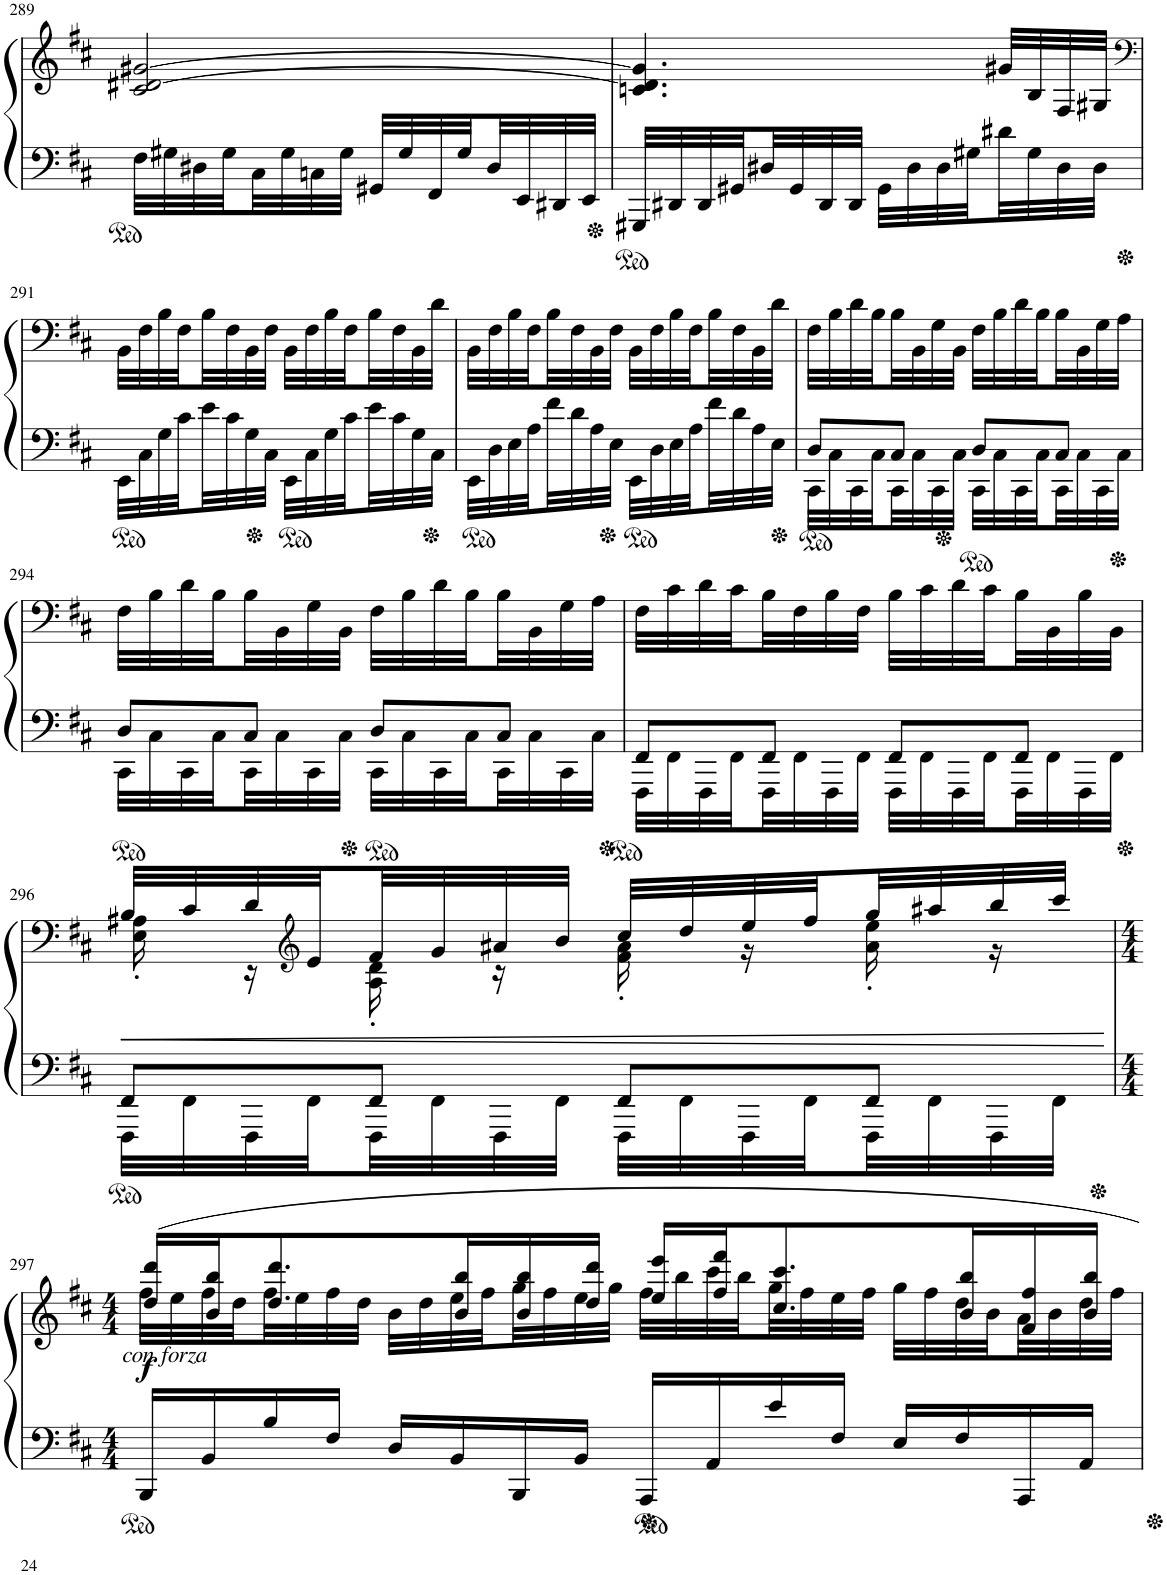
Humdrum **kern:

**kern	**kern	**dynam
*part1	*part1	*part1
*staff2	*staff1	*staff1/2
*I"Piano	*	*
*I'Pno.	*	*
!!LO:PB:g=z
*clefF4	*clefG2	*
*k[f#c#]	*k[f#c#]	*
*M2/4	*M2/4	*
=289	=289	=289
32F#\LLL	2c#/ [>2d#X/ [2g#X/	.
32G#X\	.	.
32D#X\	.	.
32G#\	.	.
32C#\	.	.
32G#\	.	.
32Cn\	.	.
32G#\JJJ	.	.
32GG#X/LLL	.	.
32G#/	.	.
32FF#/	.	.
32G#/	.	.
32D#/	.	.
32EE/	.	.
32DD#X/	.	.
32EE/JJJ	.	.
=290	=290	=290
32GGG#X/LLL	4.cn/ 4.d#/] 4.g#/]	.
32DD#X/	.	.
32DD#/	.	.
32GG#X/	.	.
32D#X/	.	.
32GG#/	.	.
32DD#/	.	.
32DD#/JJJ	.	.
32GG#\LLL	.	.
32D#\	.	.
32D#\	.	.
32G#X\	.	.
32d#X\	32g#X/LLL	.
32G#\	32B/	.
32D#\	32F#/	.
32D#\JJJ	32G#X/JJJ	.
!!LO:LB:g=z
=291	=291	=291
*	*clefF4	*
32EE\LLL	32BB\LLL	.
32C#\	32F#\	.
32G\	32B\	.
32c#\	32F#\	.
32e\	32B\	.
32c#\	32F#\	.
32G\	32BB\	.
32C#\JJJ	32F#\JJJ	.
32EE\LLL	32BB\LLL	.
32C#\	32F#\	.
32G\	32B\	.
32c#\	32F#\	.
32e\	32B\	.
32c#\	32F#\	.
32G\	32BB\	.
32C#\JJJ	32d\JJJ	.
=292	=292	=292
32EE\LLL	32BB\LLL	.
32D\	32F#\	.
32E\	32B\	.
32A\	32F#\	.
32f#\	32B\	.
32d\	32F#\	.
32A\	32BB\	.
32E\JJJ	32F#\JJJ	.
32EE\LLL	32BB\LLL	.
32D\	32F#\	.
32E\	32B\	.
32A\	32F#\	.
32f#\	32B\	.
32d\	32F#\	.
32A\	32BB\	.
32E\JJJ	32d\JJJ	.
=293	=293	=293
*^	*	*
8D/L	32CC#\LLL	32F#\LLL	.
.	32C#\	32B\	.
.	32CC#\	32d\	.
.	32C#\	32B\	.
8C#/J	32CC#\	32B\	.
.	32C#\	32BB\	.
.	32CC#\	32G\	.
.	32C#\JJJ	32BB\JJJ	.
8D/L	32CC#\LLL	32F#\LLL	.
.	32C#\	32B\	.
.	32CC#\	32d\	.
.	32C#\	32B\	.
8C#/J	32CC#\	32B\	.
.	32C#\	32BB\	.
.	32CC#\	32G\	.
.	32C#\JJJ	32A\JJJ	.
!!LO:LB:g=z
=294	=294	=294	=294
8D/L	32CC#\LLL	32F#\LLL	.
.	32C#\	32B\	.
.	32CC#\	32d\	.
.	32C#\	32B\	.
8C#/J	32CC#\	32B\	.
.	32C#\	32BB\	.
.	32CC#\	32G\	.
.	32C#\JJJ	32BB\JJJ	.
8D/L	32CC#\LLL	32F#\LLL	.
.	32C#\	32B\	.
.	32CC#\	32d\	.
.	32C#\	32B\	.
8C#/J	32CC#\	32B\	.
.	32C#\	32BB\	.
.	32CC#\	32G\	.
.	32C#\JJJ	32A\JJJ	.
=295	=295	=295	=295
8FF#/L	32FFF#\LLL	32F#\LLL	.
.	32FF#\	32c#\	.
.	32FFF#\	32d\	.
.	32FF#\	32c#\	.
8FF#/J	32FFF#\	32B\	.
.	32FF#\	32F#\	.
.	32FFF#\	32B\	.
.	32FF#\JJJ	32F#\JJJ	.
8FF#/L	32FFF#\LLL	32B\LLL	.
.	32FF#\	32c#\	.
.	32FFF#\	32d\	.
.	32FF#\	32c#\	.
8FF#/J	32FFF#\	32B\	.
.	32FF#\	32BB\	.
.	32FFF#\	32B\	.
.	32FF#\JJJ	32BB\JJJ	.
!!LO:LB:g=z
=296	=296	=296	=296
!	!	!	!LO:HP:b
*	*	*^	*
8FF#/L	32FFF#\LLL	32B/LLL	16E\' 16A#X\'	<
.	32FF#\	32c#/	.	.
.	32FFF#\	32d/	16r	.
*	*	*clefG2	*	*
.	32FF#\	32e/	.	.
8FF#/J	32FFF#\	32f#/	16A#\' 16d\'	.
.	32FF#\	32g/	.	.
.	32FFF#\	32a#X/	16r	.
.	32FF#\JJJ	32b/JJJ	.	.
8FF#/L	32FFF#\LLL	32cc#/LLL	16f#\' 16a#\'	.
.	32FF#\	32dd/	.	.
.	32FFF#\	32ee/	16r	.
.	32FF#\	32ff#/	.	.
8FF#/J	32FFF#\	32gg/	16a#\' 16ee\'	.
.	32FF#\	32aa#X/	.	.
.	32FFF#\	32bb/	16r	.
.	32FF#\JJJ	32ccc#/JJJ	.	.
*v	*v	*	*	*
*	*v	*v	*
.	.	[
!!LO:LB:g=z
=297	=297	=297
*M4/4	*M4/4	*
*	*^	*
!	!LO:TX:b:i:t=con forza	!	!
!	!	!	!LO:DY:b
16BBB/LL	16dd/ 16ddd/LL	32ff#\LLL	f
.	.	32ee\	.
16BB/	16b/ 16bb/J	32ff#\	.
.	.	32dd\	.
16B/	8.dd/ 8.ddd/	32ff#\	.
.	.	32ee\	.
16F#/JJ	.	32ff#\	.
.	.	32dd\JJJ	.
16D/LL	.	32b\LLL	.
.	.	32dd\	.
16BB/	16b/ 16bb/L	32ee\	.
.	.	32ff#\	.
16BBB/	16b/ 16bb/	32gg\	.
.	.	32ff#\	.
16BB/JJ	16dd/ 16ddd/JJ	32ee\	.
.	.	32gg\JJJ	.
16AAA/LL	16ee/ 16eee/LL	32ff#\LLL	.
.	.	32bb\	.
16AA/	16ff#/ 16fff#/J	32ccc#\	.
.	.	32bb\	.
16e/	8.cc#/ 8.ccc#/	32gg\	.
.	.	32ff#\	.
16F#/JJ	.	32ee\	.
.	.	32ff#\JJJ	.
16E/LL	.	32gg\LLL	.
.	.	32ff#\	.
16F#/	16b/ 16bb/L	32dd\	.
.	.	32b\	.
16AAA/	16f#/ 16ff#/	32a\	.
.	.	32b\	.
16AA/JJ	16b/ 16bb/JJ	32dd\	.
.	.	32ff#\JJJ	.
*	*v	*v	*
=	=	=
*-	*-	*-
